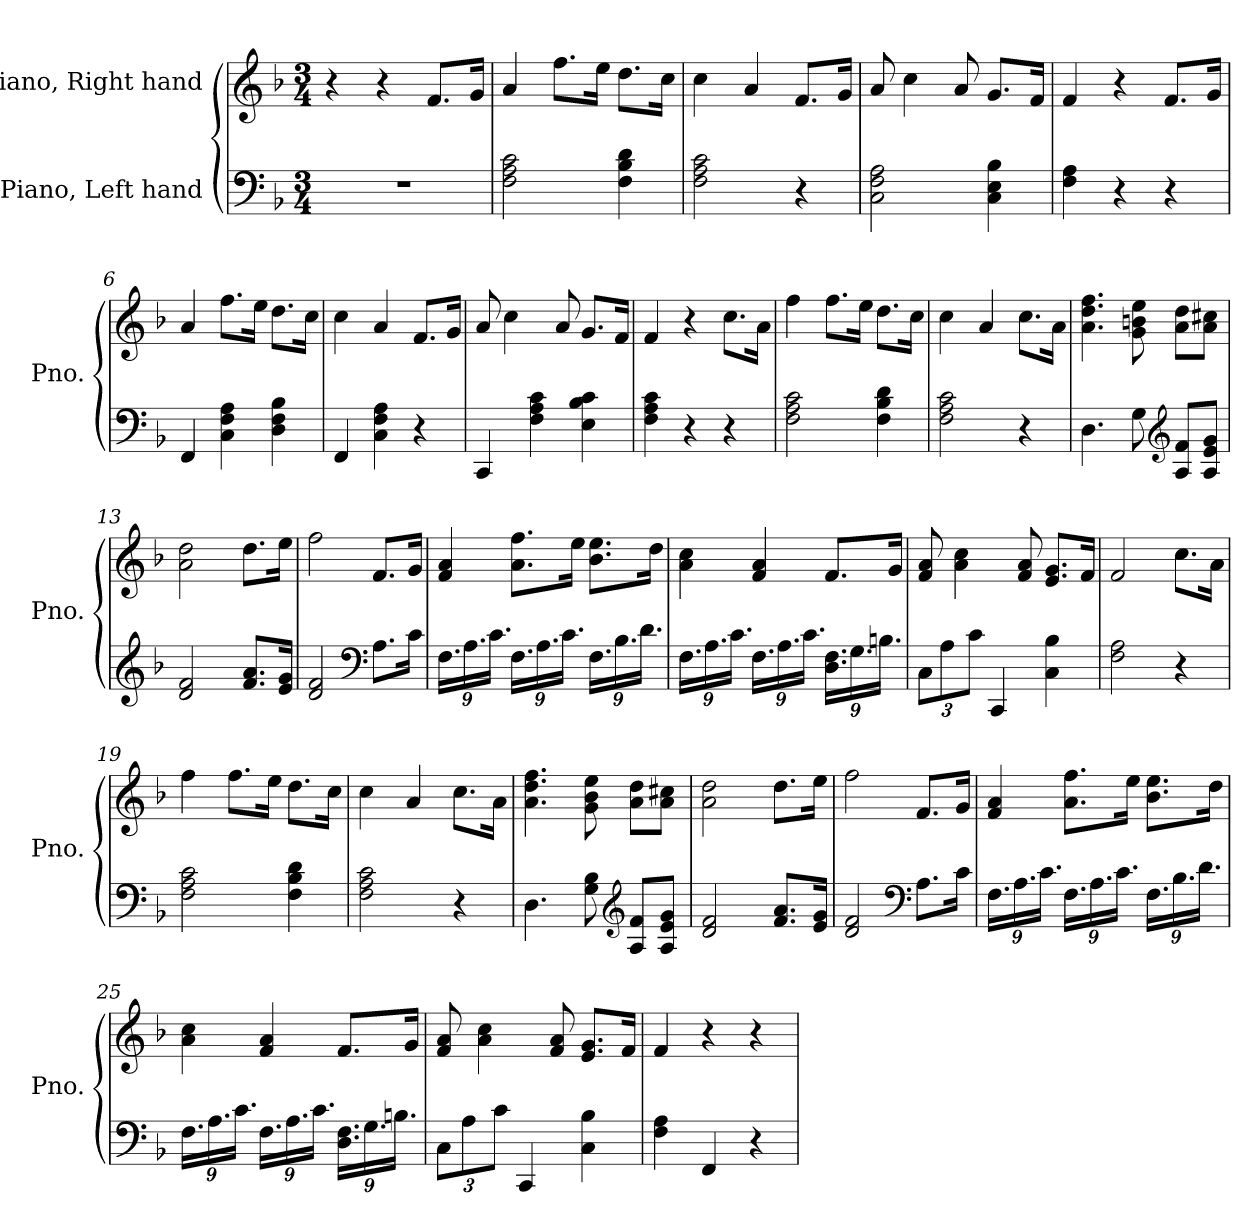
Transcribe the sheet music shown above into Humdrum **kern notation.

**kern	**kern
*part2	*part1
*staff2	*staff1
*I"Piano, Left hand	*I"Piano, Right hand
*I'Pno.	*I'Pno.
*clefF4	*clefG2
*k[b-]	*k[b-]
*M3/4	*M3/4
*MM100	*MM100
=1	=1
2.r	4r
.	4r
.	8.f/L
.	16g/Jk
=2	=2
2F\ 2A\ 2c\	4a/
.	8.ff\L
.	16ee\Jk
4F\ 4B-\ 4d\	8.dd\L
.	16cc\Jk
=3	=3
2F\ 2A\ 2c\	4cc\
.	4a/
4r	8.f/L
.	16g/Jk
=4	=4
2C\ 2F\ 2A\	8a/
.	4cc\
.	8a/
4C\ 4E\ 4B-\	8.g/L
.	16f/Jk
=5	=5
4F\ 4A\	4f/
4r	4r
4r	8.f/L
.	16g/Jk
=6	=6
4FF/	4a/
4C\ 4F\ 4A\	8.ff\L
.	16ee\Jk
4D\ 4F\ 4B-\	8.dd\L
.	16cc\Jk
!!LO:LB:g=z
=7	=7
4FF/	4cc\
4C\ 4F\ 4A\	4a/
4r	8.f/L
.	16g/Jk
=8	=8
4CC/	8a/
.	4cc\
4F\ 4A\ 4c\	.
.	8a/
4E\ 4B-\ 4c\	8.g/L
.	16f/Jk
=9	=9
4F\ 4A\ 4c\	4f/
4r	4r
4r	8.cc\L
.	16a\Jk
=10	=10
2F\ 2A\ 2c\	4ff\
.	8.ff\L
.	16ee\Jk
4F\ 4B-\ 4d\	8.dd\L
.	16cc\Jk
=11	=11
2F\ 2A\ 2c\	4cc\
.	4a/
4r	8.cc\L
.	16a\Jk
=12	=12
4.D\	4.a\ 4.dd\ 4.ff\
8G\	8g\ 8bn\ 8ee\
*clefG2	*
8A/ 8f/L	8a\ 8dd\L
8A/ 8e/ 8g/J	8a\ 8cc#X\J
=13	=13
2d/ 2f/	2a\ 2dd\
8.f/ 8.a/L	8.dd\L
16e/ 16g/Jk	16ee\Jk
!!LO:LB:g=z
=14	=14
2d/ 2f/	2ff\
*clefF4	*
8.A\L	8.f/L
16c\Jk	16g/Jk
=15	=15
*Xbrackettup	*
18.F\LL	4f/ 4a/
18.A\	.
18.c\JJ	.
18.F\LL	8.a\ 8.ff\L
18.A\	.
18.c\JJ	.
.	16ee\Jk
18.F\LL	8.b-\ 8.ee\L
18.B-\	.
18.d\JJ	.
.	16dd\Jk
=16	=16
18.F\LL	4a\ 4cc\
18.A\	.
18.c\JJ	.
18.F\LL	4f/ 4a/
18.A\	.
18.c\JJ	.
18.D\ 18.F\LL	8.f/L
18.G\	.
18.Bn\JJ	.
.	16g/Jk
=17	=17
12C\L	8f/ 8a/
12A\	.
.	4a\ 4cc\
12c\J	.
4CC/	.
.	8f/ 8a/
4C\ 4B-\	8.e/ 8.g/L
.	16f/Jk
!!LO:LB:g=z
=18	=18
2F\ 2A\	2f/
4r	8.cc\L
.	16a\Jk
=19	=19
2F\ 2A\ 2c\	4ff\
.	8.ff\L
.	16ee\Jk
4F\ 4B-\ 4d\	8.dd\L
.	16cc\Jk
=20	=20
2F\ 2A\ 2c\	4cc\
.	4a/
4r	8.cc\L
.	16a\Jk
=21	=21
4.D\	4.a\ 4.dd\ 4.ff\
8G\ 8B-\	8g\ 8b-\ 8ee\
*clefG2	*
8A/ 8f/L	8a\ 8dd\L
8A/ 8e/ 8g/J	8a\ 8cc#X\J
=22	=22
2d/ 2f/	2a\ 2dd\
8.f/ 8.a/L	8.dd\L
16e/ 16g/Jk	16ee\Jk
=23	=23
2d/ 2f/	2ff\
*clefF4	*
8.A\L	8.f/L
16c\Jk	16g/Jk
!!LO:LB:g=z
=24	=24
18.F\LL	4f/ 4a/
18.A\	.
18.c\JJ	.
18.F\LL	8.a\ 8.ff\L
18.A\	.
18.c\JJ	.
.	16ee\Jk
18.F\LL	8.b-\ 8.ee\L
18.B-\	.
18.d\JJ	.
.	16dd\Jk
=25	=25
18.F\LL	4a\ 4cc\
18.A\	.
18.c\JJ	.
18.F\LL	4f/ 4a/
18.A\	.
18.c\JJ	.
18.D\ 18.F\LL	8.f/L
18.G\	.
18.Bn\JJ	.
.	16g/Jk
=26	=26
12C\L	8f/ 8a/
12A\	.
.	4a\ 4cc\
12c\J	.
4CC/	.
.	8f/ 8a/
4C\ 4B-\	8.e/ 8.g/L
.	16f/Jk
=27	=27
4F\ 4A\	4f/
4FF/	4r
4r	4r
=	=
*-	*-
